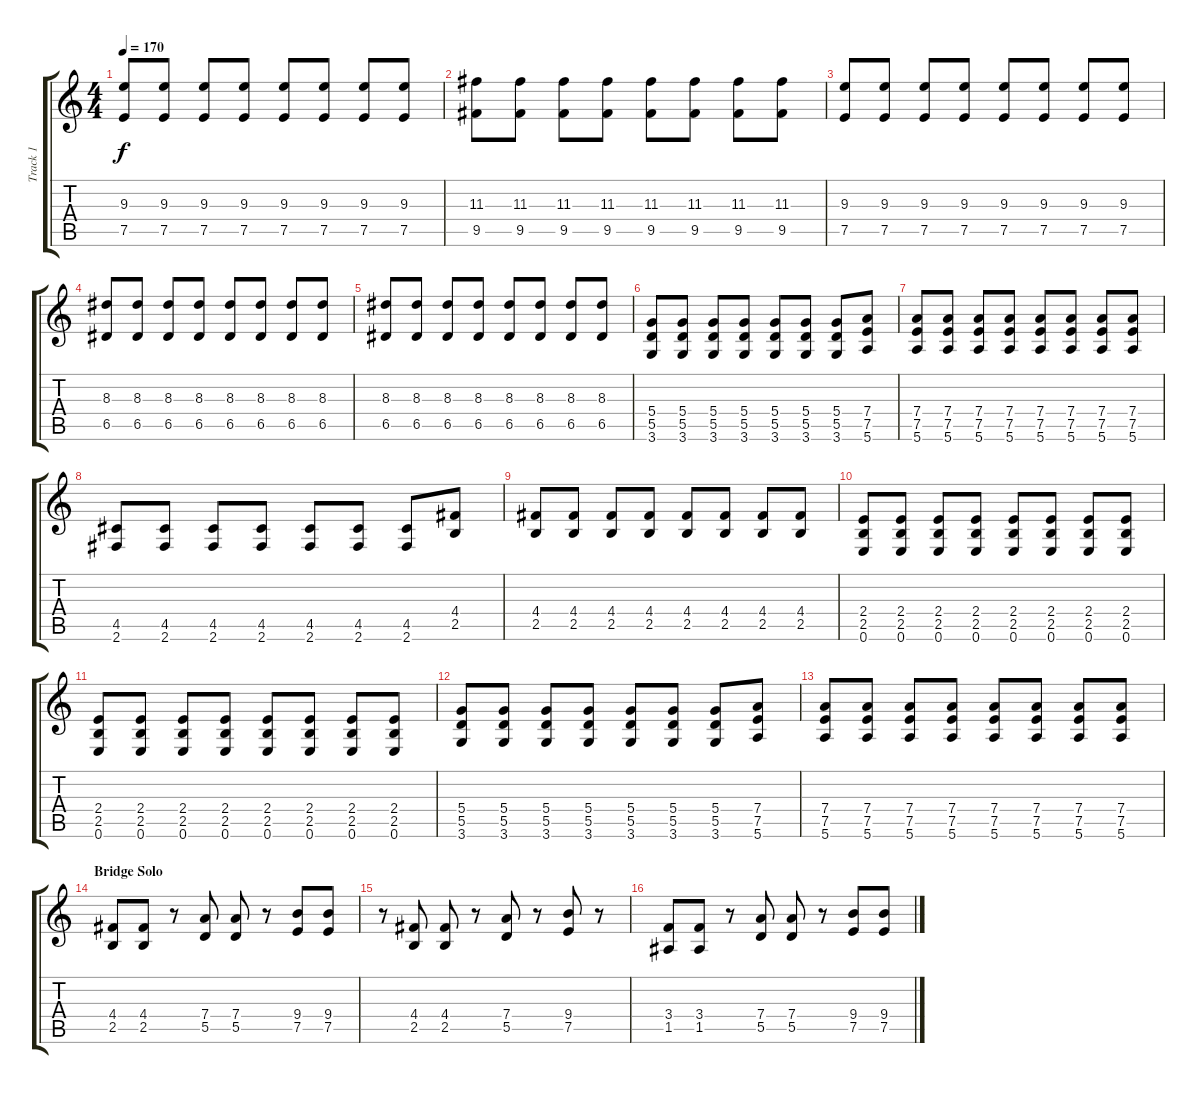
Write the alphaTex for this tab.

\track ("Track 1" "Track 1") {instrument distortionguitar}
\staff {score tabs}
\tuning (E4 B3 G3 D3 A2 E2) {hide}
\ts (4 4)
\tempo 170
\clef g2
\ks c
(9.3 7.5).8{dy f} (9.3 7.5).8 (9.3 7.5).8 (9.3 7.5).8 (9.3 7.5).8 (9.3 7.5).8 (9.3 7.5).8 (9.3 7.5).8 |
(11.3 9.5).8 (11.3 9.5).8 (11.3 9.5).8 (11.3 9.5).8 (11.3 9.5).8 (11.3 9.5).8 (11.3 9.5).8 (11.3 9.5).8 |
(9.3 7.5).8 (9.3 7.5).8 (9.3 7.5).8 (9.3 7.5).8 (9.3 7.5).8 (9.3 7.5).8 (9.3 7.5).8 (9.3 7.5).8 |
(8.3 6.5).8 (8.3 6.5).8 (8.3 6.5).8 (8.3 6.5).8 (8.3 6.5).8 (8.3 6.5).8 (8.3 6.5).8 (8.3 6.5).8 |
(8.3 6.5).8 (8.3 6.5).8 (8.3 6.5).8 (8.3 6.5).8 (8.3 6.5).8 (8.3 6.5).8 (8.3 6.5).8 (8.3 6.5).8 |
(5.4 5.5 3.6).8 (5.4 5.5 3.6).8 (5.4 5.5 3.6).8 (5.4 5.5 3.6).8 (5.4 5.5 3.6).8 (5.4 5.5 3.6).8 (5.4 5.5 3.6).8 (7.4 7.5 5.6).8 |
(7.4 7.5 5.6).8 (7.4 7.5 5.6).8 (7.4 7.5 5.6).8 (7.4 7.5 5.6).8 (7.4 7.5 5.6).8 (7.4 7.5 5.6).8 (7.4 7.5 5.6).8 (7.4 7.5 5.6).8 |
(4.5 2.6).8 (4.5 2.6).8 (4.5 2.6).8 (4.5 2.6).8 (4.5 2.6).8 (4.5 2.6).8 (4.5 2.6).8 (4.4 2.5).8 |
(4.4 2.5).8 (4.4 2.5).8 (4.4 2.5).8 (4.4 2.5).8 (4.4 2.5).8 (4.4 2.5).8 (4.4 2.5).8 (4.4 2.5).8 |
(2.4 2.5 0.6).8 (2.4 2.5 0.6).8 (2.4 2.5 0.6).8 (2.4 2.5 0.6).8 (2.4 2.5 0.6).8 (2.4 2.5 0.6).8 (2.4 2.5 0.6).8 (2.4 2.5 0.6).8 |
(2.4 2.5 0.6).8 (2.4 2.5 0.6).8 (2.4 2.5 0.6).8 (2.4 2.5 0.6).8 (2.4 2.5 0.6).8 (2.4 2.5 0.6).8 (2.4 2.5 0.6).8 (2.4 2.5 0.6).8 |
(5.4 5.5 3.6).8 (5.4 5.5 3.6).8 (5.4 5.5 3.6).8 (5.4 5.5 3.6).8 (5.4 5.5 3.6).8 (5.4 5.5 3.6).8 (5.4 5.5 3.6).8 (7.4 7.5 5.6).8 |
(7.4 7.5 5.6).8 (7.4 7.5 5.6).8 (7.4 7.5 5.6).8 (7.4 7.5 5.6).8 (7.4 7.5 5.6).8 (7.4 7.5 5.6).8 (7.4 7.5 5.6).8 (7.4 7.5 5.6).8 |
\section ("" "Bridge Solo")
(4.4 2.5).8 (4.4 2.5).8 r.8 (7.4 5.5).8 (7.4 5.5).8 r.8 (9.4 7.5).8 (9.4 7.5).8 |
r.8 (4.4 2.5).8 (4.4 2.5).8 r.8 (7.4 5.5).8 r.8 (9.4 7.5).8 r.8 |
(3.4 1.5).8 (3.4 1.5).8 r.8 (7.4 5.5).8 (7.4 5.5).8 r.8 (9.4 7.5).8 (9.4 7.5).8
